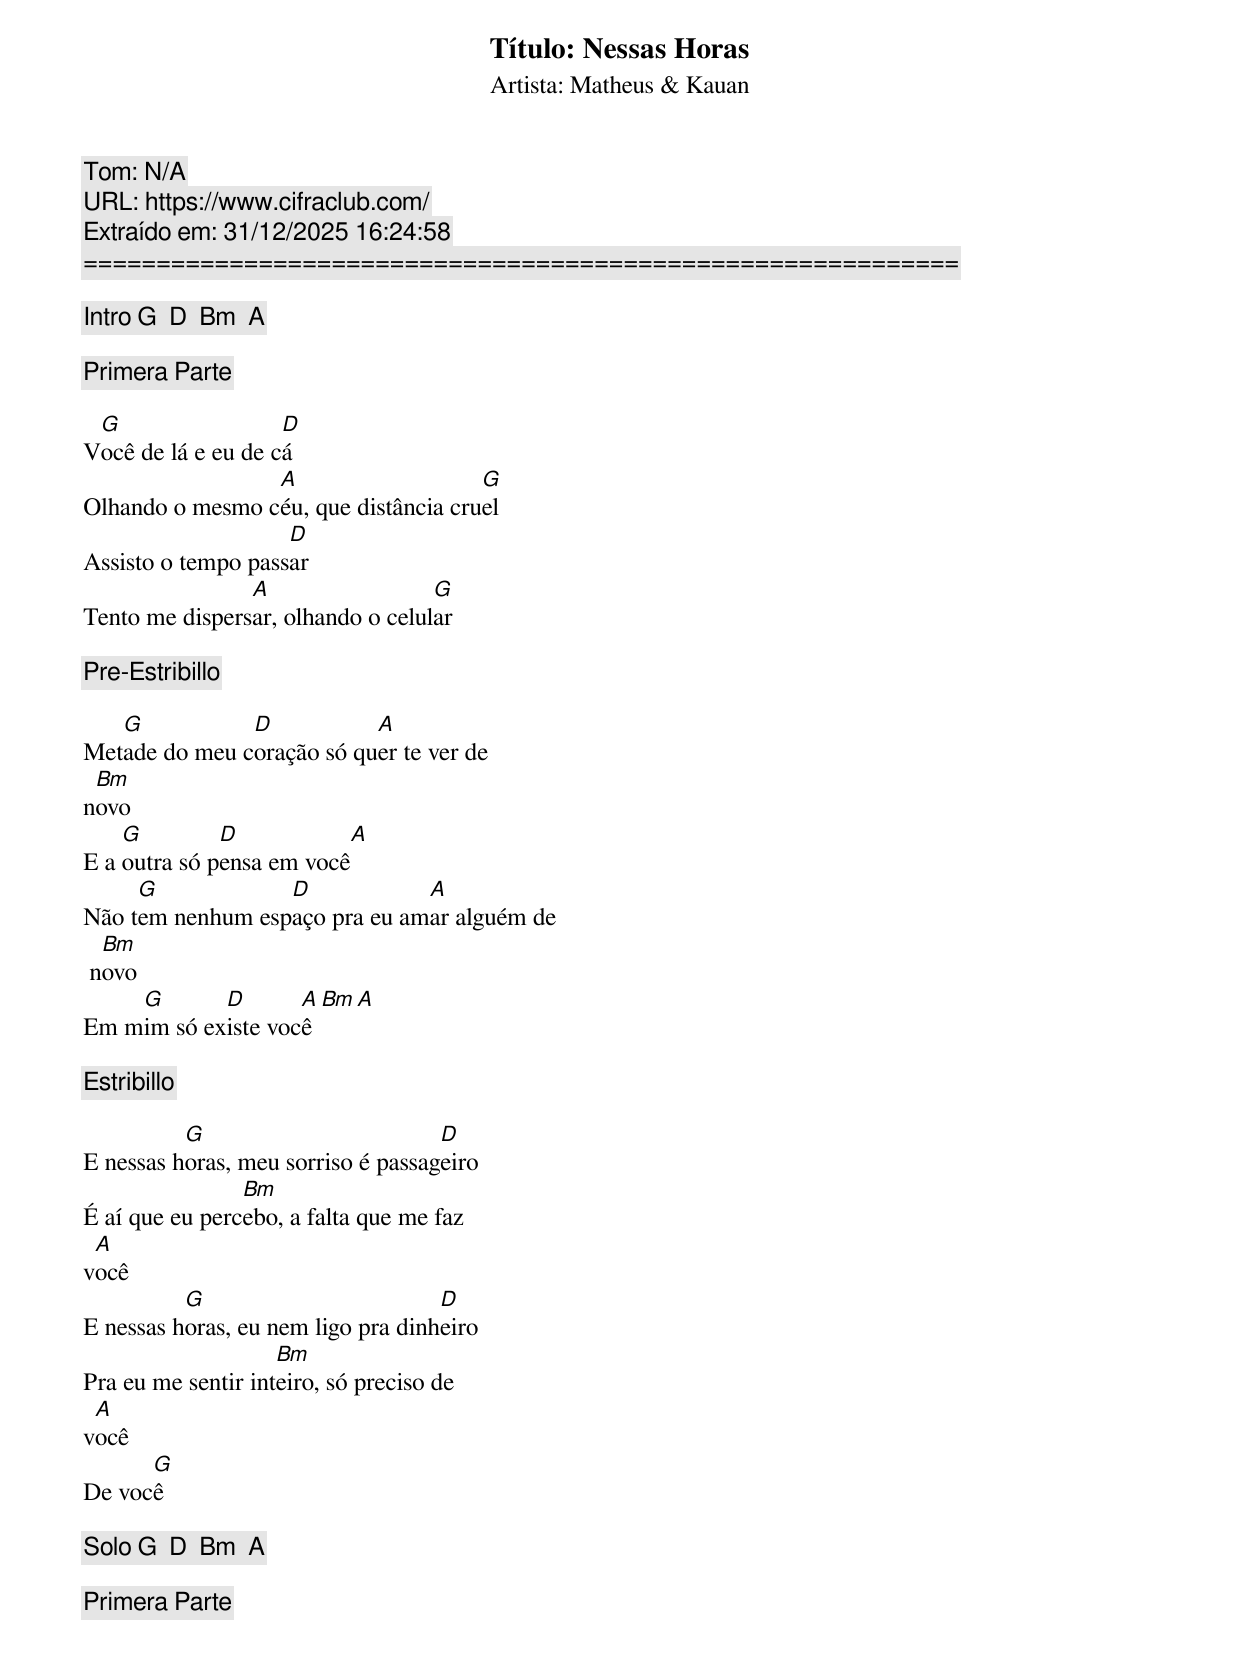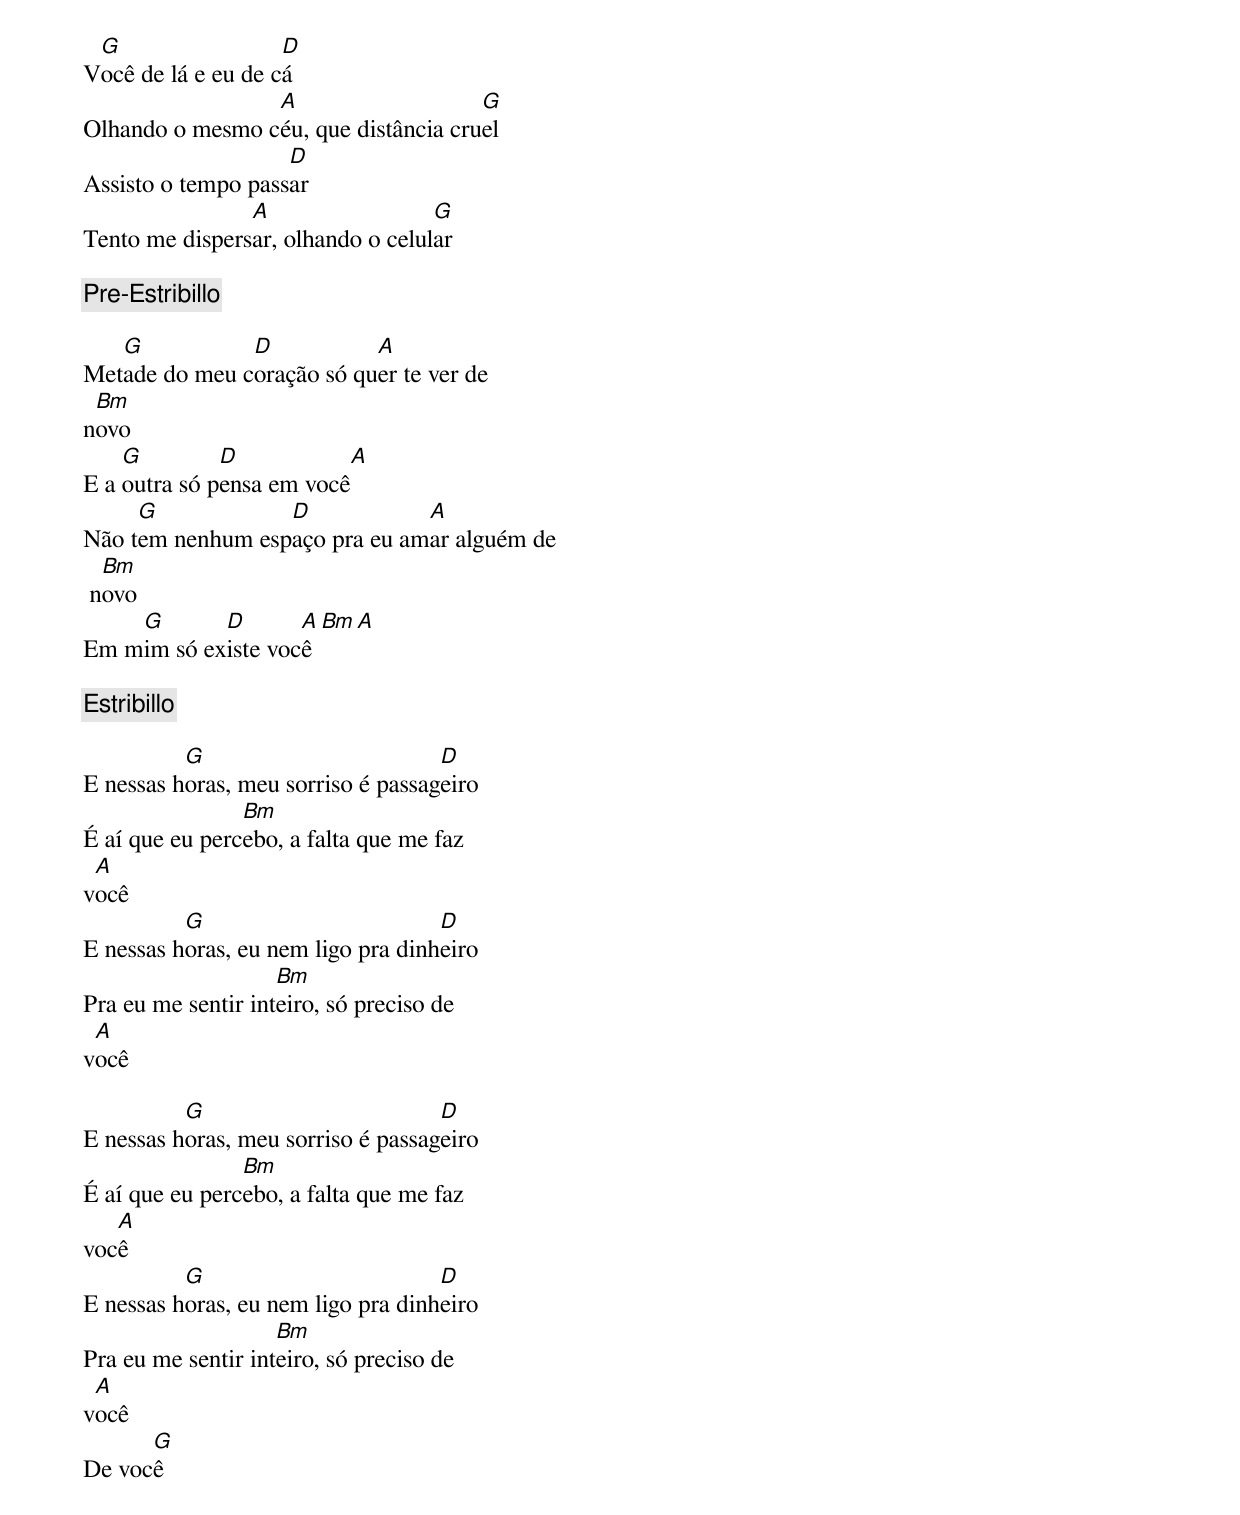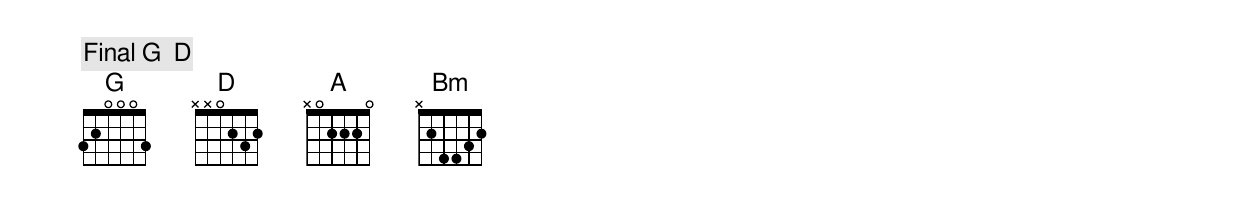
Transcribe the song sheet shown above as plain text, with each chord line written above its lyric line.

Título: Nessas Horas
Artista: Matheus & Kauan
Tom: N/A
URL: https://www.cifraclub.com/
Extraído em: 31/12/2025 16:24:58
============================================================

[Intro] G  D  Bm  A

[Primera Parte]

 G                  D
Você de lá e eu de cá
                 A                    G
Olhando o mesmo céu, que distância cruel
                    D
Assisto o tempo passar
                A                  G
Tento me dispersar, olhando o celular

[Pre-Estribillo]

   G           D           A
Metade do meu coração só quer te ver de
 Bm
novo
    G         D           A
E a outra só pensa em você
     G            D            A
Não tem nenhum espaço pra eu amar alguém de
  Bm
 novo
    G       D       A  Bm  A
Em mim só existe você

[Estribillo]

          G                         D
E nessas horas, meu sorriso é passageiro
                Bm
É aí que eu percebo, a falta que me faz
 A
você
          G                         D
E nessas horas, eu nem ligo pra dinheiro
                    Bm
Pra eu me sentir inteiro, só preciso de
 A
você
      G
De você

[Solo] G  D  Bm  A

[Primera Parte]

 G                  D
Você de lá e eu de cá
                 A                    G
Olhando o mesmo céu, que distância cruel
                    D
Assisto o tempo passar
                A                  G
Tento me dispersar, olhando o celular

[Pre-Estribillo]

   G           D           A
Metade do meu coração só quer te ver de
 Bm
novo
    G         D           A
E a outra só pensa em você
     G            D            A
Não tem nenhum espaço pra eu amar alguém de
  Bm
 novo
    G       D       A  Bm  A
Em mim só existe você

[Estribillo]

          G                         D
E nessas horas, meu sorriso é passageiro
                Bm
É aí que eu percebo, a falta que me faz
 A
você
          G                         D
E nessas horas, eu nem ligo pra dinheiro
                    Bm
Pra eu me sentir inteiro, só preciso de
 A
você

          G                         D
E nessas horas, meu sorriso é passageiro
                Bm
É aí que eu percebo, a falta que me faz
   A
você
          G                         D
E nessas horas, eu nem ligo pra dinheiro
                    Bm
Pra eu me sentir inteiro, só preciso de
 A
você
      G
De você

[Final] G  D
